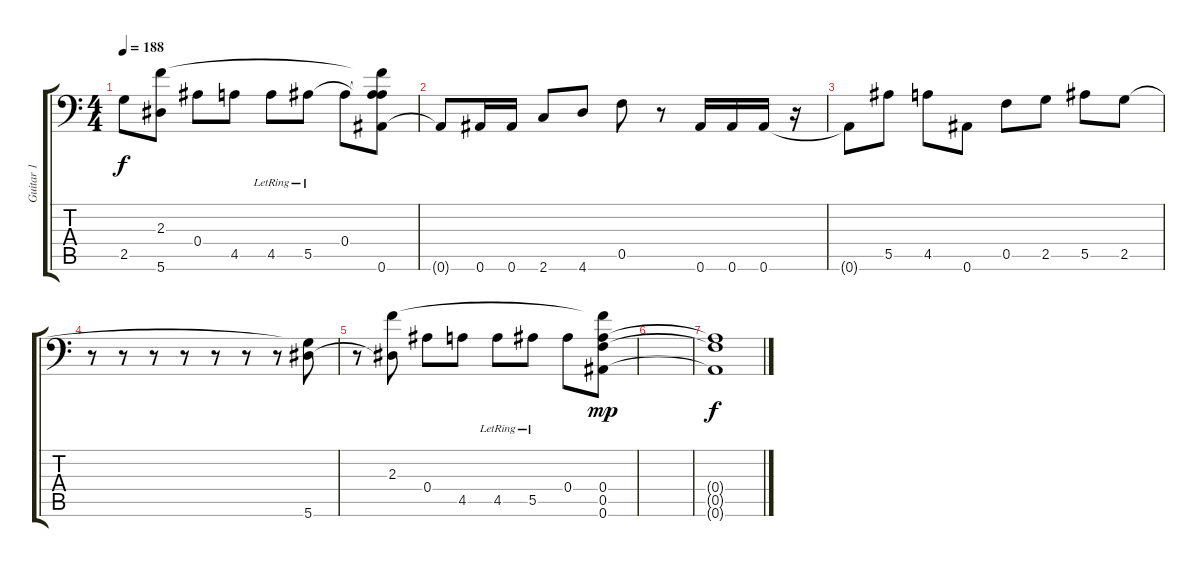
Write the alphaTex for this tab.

\track ("Guitar 1" "Guitar 1") {instrument distortionguitar}
\staff {score tabs}
\tuning (C4 G3 Eb3 Bb2 F2 Bb1) {hide}
\ts (4 4)
\tempo 188
\clef f4
\ks c
2.5{t}.8{dy f} (2.3 5.6{t}).8 0.4.8 4.5.8 4.5{lr}.8 5.5{lr}.8 0.4.8 (2.3{t} 0.4{t} 5.5{t} 0.6).8 |
0.6{t}.8 0.6.16 0.6.16 2.6.8 4.6.8 0.5.8 r.8 0.6.16 0.6.16 0.6.16 r.16 |
0.6{t}.8 5.5.8 4.5.8 0.6.8 0.5.8 2.5.8 5.5.8 2.5.8 |
r.8 r.8 r.8 r.8 r.8 r.8 r.8 (2.5{t} 5.6).8 |
r.8 (2.3 5.6{t}).8 0.4.8 4.5.8 4.5{lr}.8 5.5{lr}.8 0.4.8 (2.3{t} 0.4 0.5 0.6).8{dy mp} |
|
(0.4{t} 0.5{t} 0.6{t}).1{dy f}
